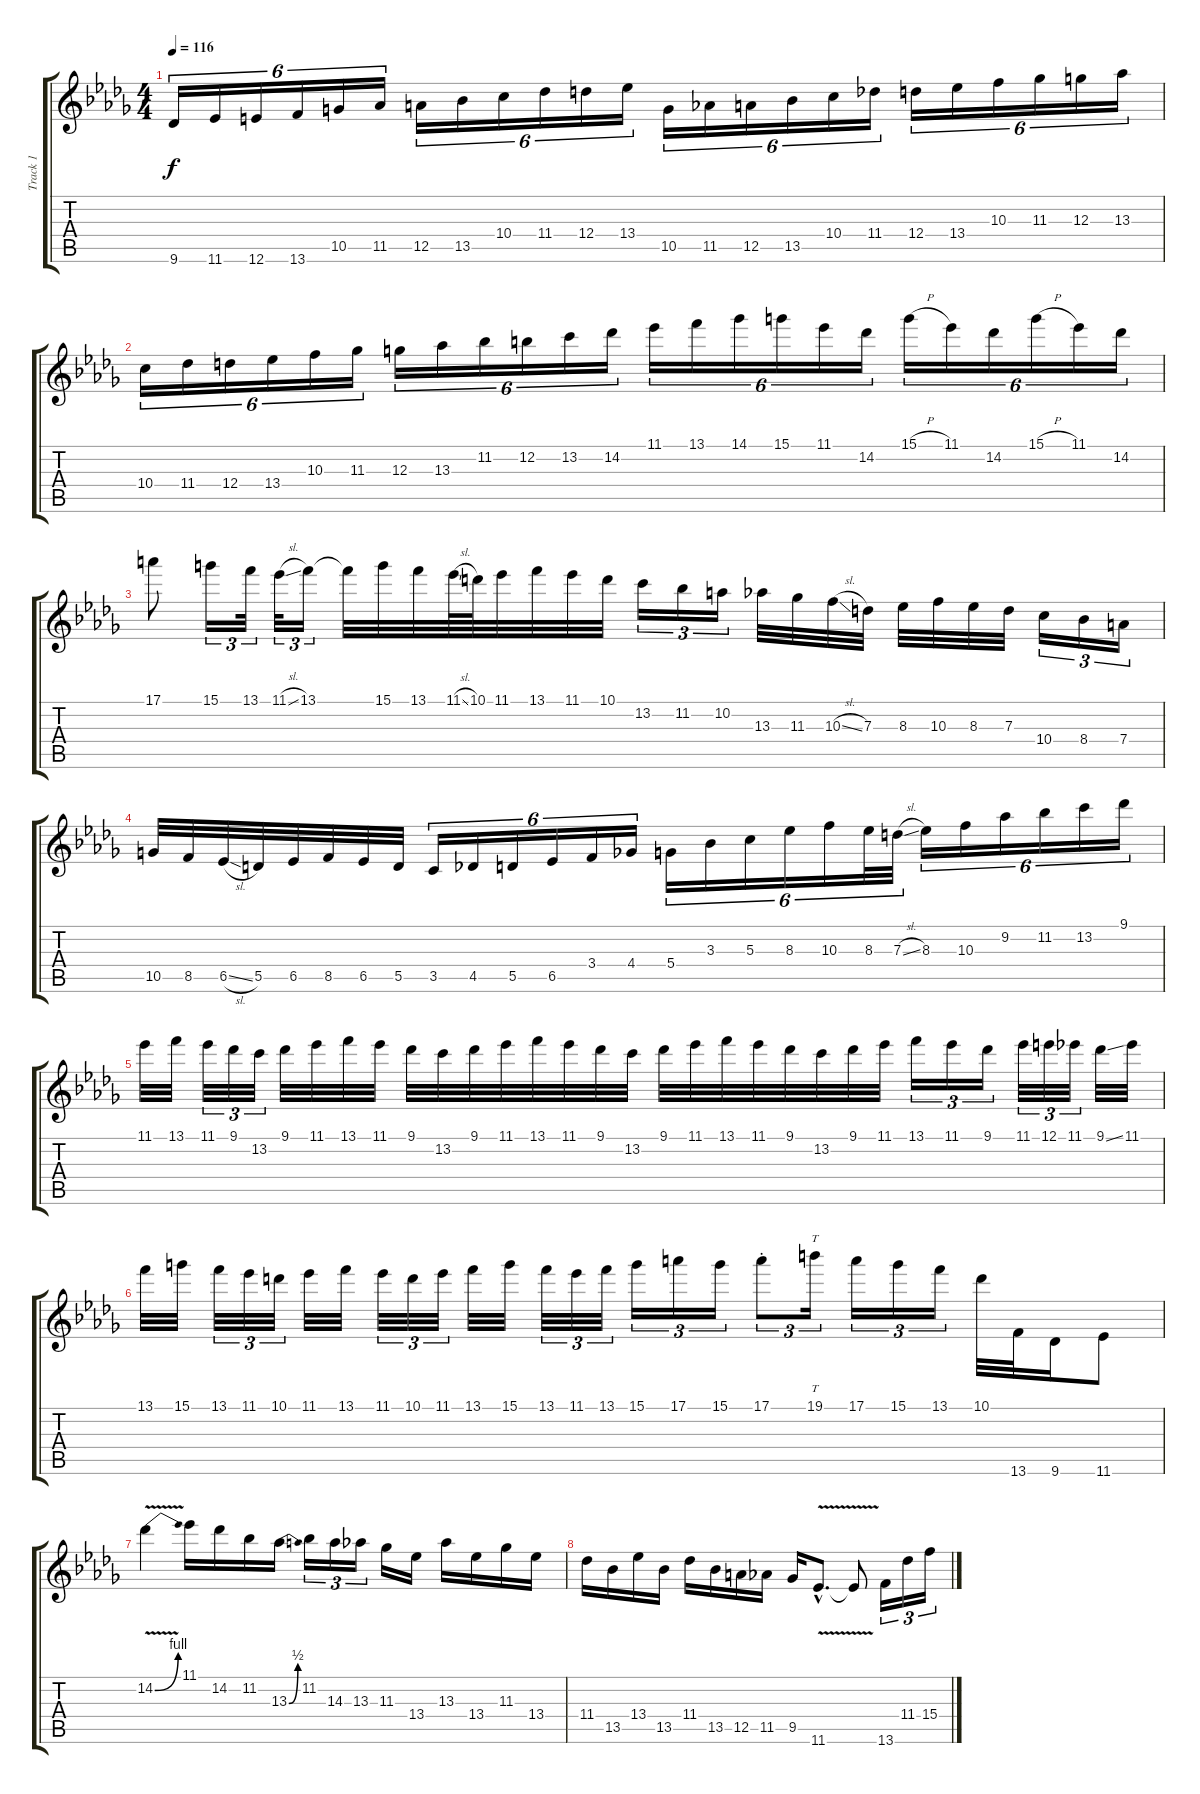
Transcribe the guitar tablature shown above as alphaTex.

\track ("Track 1" "Track 1") {instrument electricguitarclean}
\staff {score tabs}
\tuning (E4 B3 G3 D3 A2 E2) {hide}
\ts (4 4)
\tempo 116
\clef g2
\ks db
9.6.16{tu (6 4) dy f} 11.6.16{tu (6 4)} 12.6.16{tu (6 4)} 13.6.16{tu (6 4)} 10.5.16{tu (6 4)} 11.5.16{tu (6 4)} 12.5.16{tu (6 4)} 13.5.16{tu (6 4)} 10.4.16{tu (6 4)} 11.4.16{tu (6 4)} 12.4.16{tu (6 4)} 13.4.16{tu (6 4)} 10.5.16{tu (6 4)} 11.5.16{tu (6 4)} 12.5.16{tu (6 4)} 13.5.16{tu (6 4)} 10.4.16{tu (6 4)} 11.4.16{tu (6 4)} 12.4.16{tu (6 4)} 13.4.16{tu (6 4)} 10.3.16{tu (6 4)} 11.3.16{tu (6 4)} 12.3.16{tu (6 4)} 13.3.16{tu (6 4)} |
10.4.16{tu (6 4)} 11.4.16{tu (6 4)} 12.4.16{tu (6 4)} 13.4.16{tu (6 4)} 10.3.16{tu (6 4)} 11.3.16{tu (6 4)} 12.3.16{tu (6 4)} 13.3.16{tu (6 4)} 11.2.16{tu (6 4)} 12.2.16{tu (6 4)} 13.2.16{tu (6 4)} 14.2.16{tu (6 4)} 11.1.16{tu (6 4)} 13.1.16{tu (6 4)} 14.1.16{tu (6 4)} 15.1.16{tu (6 4)} 11.1.16{tu (6 4)} 14.2.16{tu (6 4)} 15.1{h}.16{tu (6 4)} 11.1.16{tu (6 4)} 14.2.16{tu (6 4)} 15.1{h}.16{tu (6 4)} 11.1.16{tu (6 4)} 14.2.16{tu (6 4)} |
17.1.8 15.1.16{tu (3 2)} 13.1.32{tu (3 2)} 11.1{sl}.32{tu (3 2)} 13.1.16{tu (3 2)} 13.1{t}.32 15.1.32 13.1.32 11.1{sl}.64 10.1.64 11.1.32 13.1.32 11.1.32 10.1.32 13.2.16{tu (3 2)} 11.2.16{tu (3 2)} 10.2.16{tu (3 2)} 13.3.32 11.3.32 10.3{sl}.32 7.3.32 8.3.32 10.3.32 8.3.32 7.3.32 10.4.16{tu (3 2)} 8.4.16{tu (3 2)} 7.4.16{tu (3 2)} |
10.5.32 8.5.32 6.5{sl}.32 5.5.32 6.5.32 8.5.32 6.5.32 5.5.32 3.5.16{tu (6 4)} 4.5.16{tu (6 4)} 5.5.16{tu (6 4)} 6.5.16{tu (6 4)} 3.4.16{tu (6 4)} 4.4.16{tu (6 4)} 5.4.16{tu (6 4)} 3.3.16{tu (6 4)} 5.3.16{tu (6 4)} 8.3.16{tu (6 4)} 10.3.16{tu (6 4)} 8.3.32{tu (6 4)} 7.3{sl}.32{tu (6 4)} 8.3.16{tu (6 4)} 10.3.16{tu (6 4)} 9.2.16{tu (6 4)} 11.2.16{tu (6 4)} 13.2.16{tu (6 4)} 9.1.16{tu (6 4)} |
11.1.32 13.1.32 11.1.32{tu (3 2)} 9.1.32{tu (3 2)} 13.2.32{tu (3 2)} 9.1.32 11.1.32 13.1.32 11.1.32 9.1.32 13.2.32 9.1.32 11.1.32 13.1.32 11.1.32 9.1.32 13.2.32 9.1.32 11.1.32 13.1.32 11.1.32 9.1.32 13.2.32 9.1.32 11.1.32 13.1.16{tu (3 2)} 11.1.16{tu (3 2)} 9.1.16{tu (3 2)} 11.1.32{tu (3 2)} 12.1.32{tu (3 2)} 11.1.32{tu (3 2)} 9.1{ss}.32 11.1.32 |
13.1.32 15.1.32 13.1.32{tu (3 2)} 11.1.32{tu (3 2)} 10.1.32{tu (3 2)} 11.1.32 13.1.32 11.1.32{tu (3 2)} 10.1.32{tu (3 2)} 11.1.32{tu (3 2)} 13.1.32 15.1.32 13.1.32{tu (3 2)} 11.1.32{tu (3 2)} 13.1.32{tu (3 2)} 15.1.16{tu (3 2)} 17.1.16{tu (3 2)} 15.1.16{tu (3 2)} 17.1{st}.8{tu (3 2)} 19.1.16{tt tu (3 2)} 17.1.16{tu (3 2)} 15.1.16{tu (3 2)} 13.1.16{tu (3 2)} 10.1.32 13.6.32 9.6.16 11.6.8 |
14.2{be (bend 0 0 60 4) v}.4 11.1.16 14.2.16 11.2.16 13.3{be (bend 0 0 60 2)}.16 11.2.16{tu (3 2)} 14.3.16{tu (3 2)} 13.3.16{tu (3 2)} 11.3.16 13.4.16 13.3.16 13.4.16 11.3.16 13.4.16 |
11.4.16 13.5.16 13.4.16 13.5.16 11.4.16 13.5.16 12.5.16 11.5.16 9.5.16 11.6{v hac}.8{d} 11.6{t}.8 13.6.16{tu (3 2)} 11.4.16{tu (3 2)} 15.4.16{tu (3 2)}
